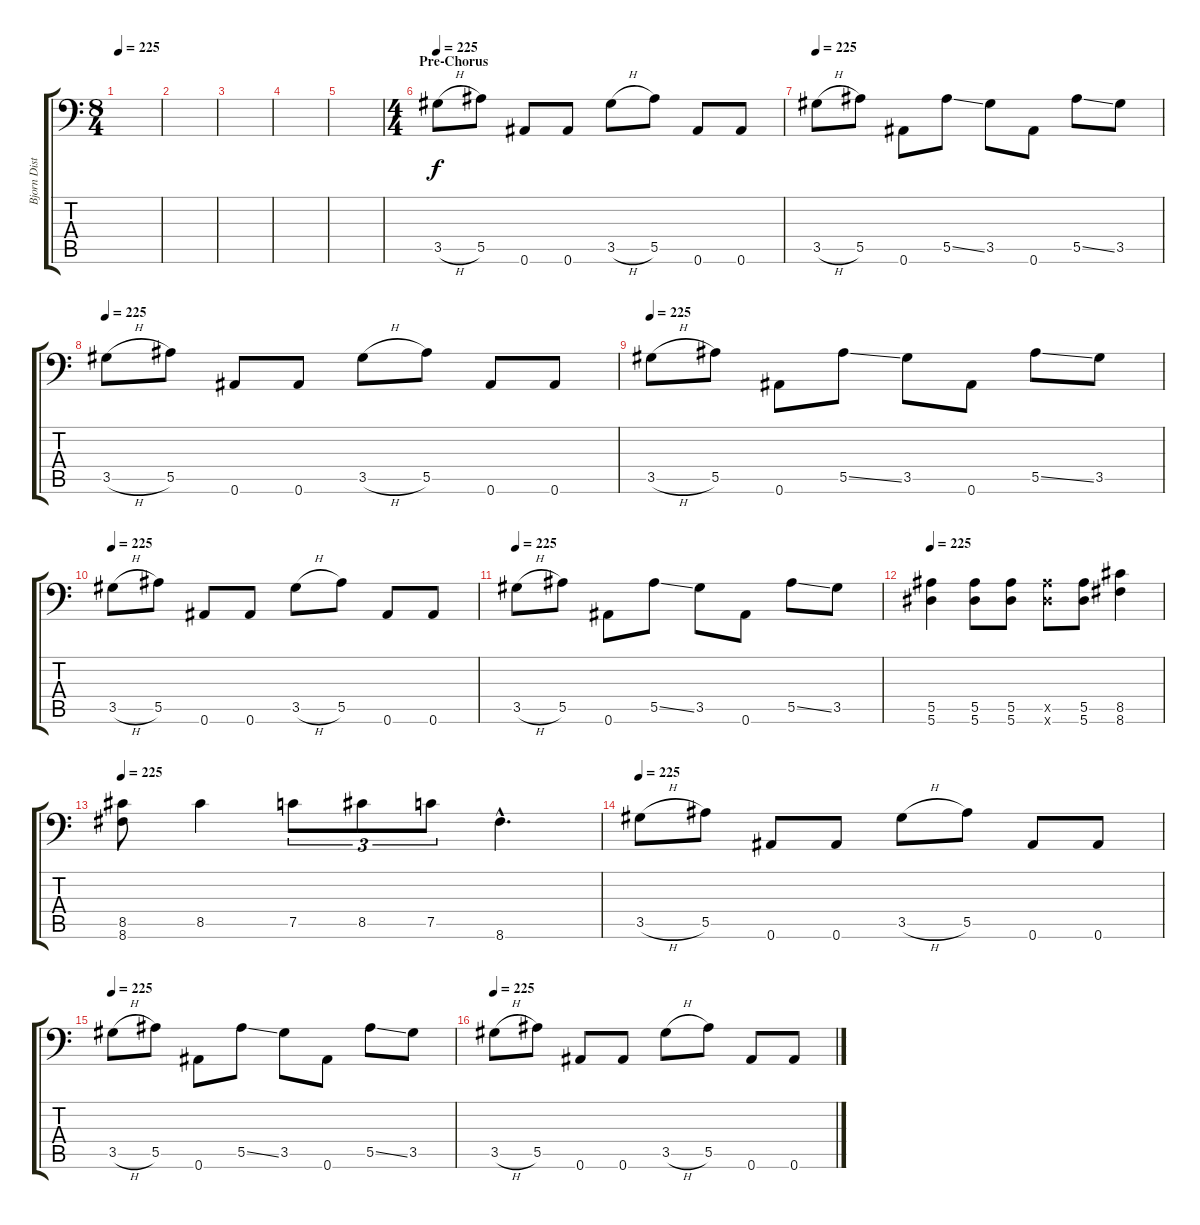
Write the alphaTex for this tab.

\track ("Bjorn Dist" "Bjorn Dist") {instrument distortionguitar}
\staff {score tabs}
\tuning (C4 G3 Eb3 Bb2 F2 Bb1) {hide}
\ts (8 4)
\tempo 225
\clef f4
\ks c
|
|
|
|
|
\ts (4 4)
\section ("" "Pre-Chorus")
\tempo 225
3.5{h}.8 5.5.8 0.6.8 0.6.8 3.5{h}.8 5.5.8 0.6.8 0.6.8 |
\tempo 225
3.5{h}.8 5.5.8 0.6.8 5.5{ss}.8 3.5.8 0.6.8 5.5{ss}.8 3.5.8 |
\tempo 225
3.5{h}.8 5.5.8 0.6.8 0.6.8 3.5{h}.8 5.5.8 0.6.8 0.6.8 |
\tempo 225
3.5{h}.8 5.5.8 0.6.8 5.5{ss}.8 3.5.8 0.6.8 5.5{ss}.8 3.5.8 |
\tempo 225
3.5{h}.8 5.5.8 0.6.8 0.6.8 3.5{h}.8 5.5.8 0.6.8 0.6.8 |
\tempo 225
3.5{h}.8 5.5.8 0.6.8 5.5{ss}.8 3.5.8 0.6.8 5.5{ss}.8 3.5.8 |
\tempo 225
(5.5 5.6).4 (5.5 5.6).8 (5.5 5.6).8 (5.5{x} 5.6{x}).8 (5.5 5.6).8 (8.5 8.6).4 |
\tempo 225
(8.5 8.6).8 8.5.4 7.5.8{tu (3 2)} 8.5.8{tu (3 2)} 7.5.8{tu (3 2)} 8.6{hac}.4{d} |
\tempo 225
3.5{h}.8 5.5.8 0.6.8 0.6.8 3.5{h}.8 5.5.8 0.6.8 0.6.8 |
\tempo 225
3.5{h}.8 5.5.8 0.6.8 5.5{ss}.8 3.5.8 0.6.8 5.5{ss}.8 3.5.8 |
\tempo 225
3.5{h}.8 5.5.8 0.6.8 0.6.8 3.5{h}.8 5.5.8 0.6.8 0.6.8
